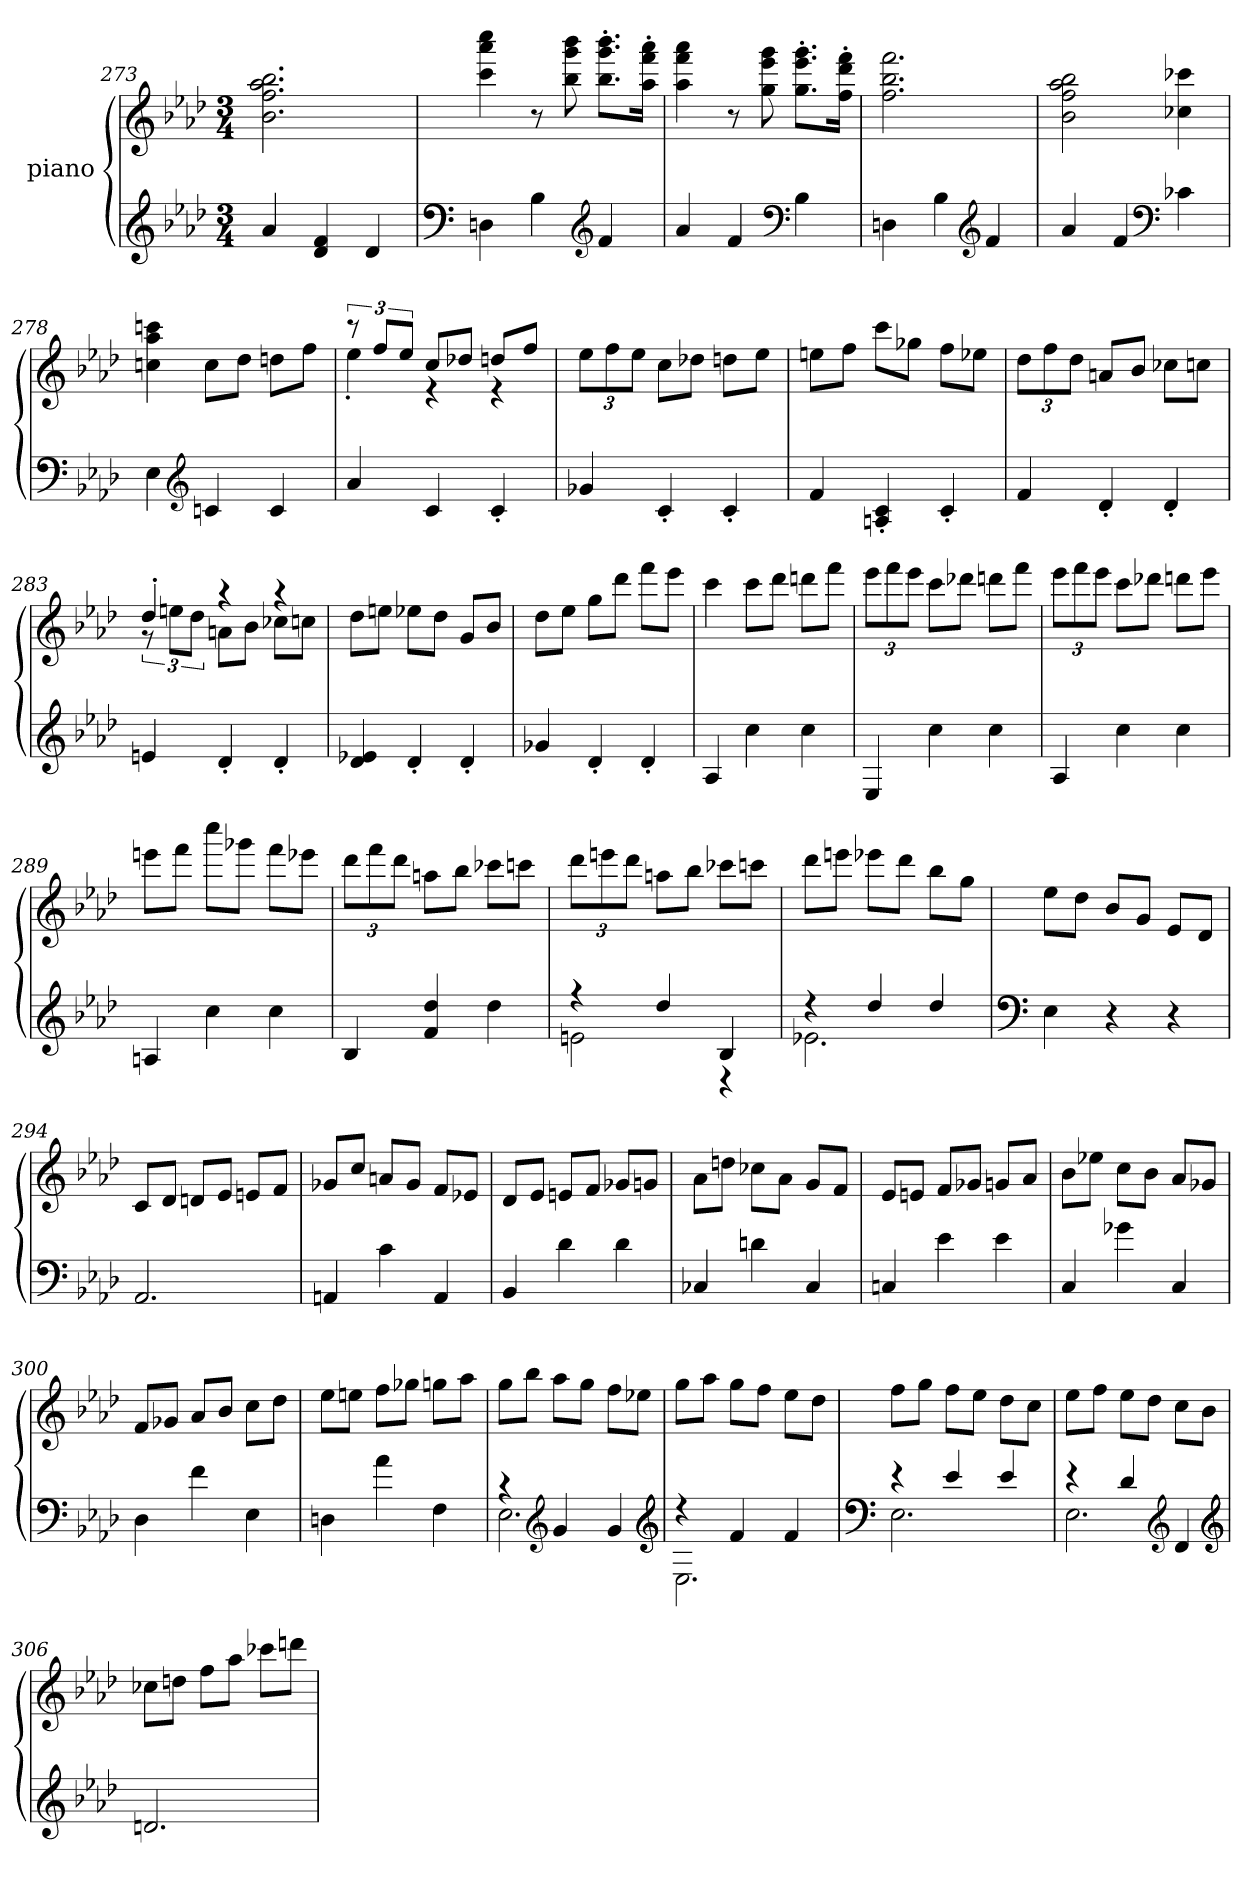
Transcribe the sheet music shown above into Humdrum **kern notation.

**kern	**kern
*part2	*part1
*staff2	*staff1
*I"piano	*I"piano
*clefG2	*clefG2
*k[b-e-a-d-]	*k[b-e-a-d-]
*M3/4	*M3/4
=273	=273
4a-/	2.b-\ 2.ff\ 2.aa-\ 2.bb-\
4d-/ 4f/	.
4d-/	.
=274	=274
*clefF4	*
4Dn\	4ccc\ 4aaa-\ 4cccc\
4B-\	8r
.	8bb-\ 8ggg\ 8bbb-\
*clefG2	*
4f/	8.bb-\'> 8.ggg\'> 8.bbb-\'>L
.	16aa-\'> 16fff\'> 16aaa-\'>Jk
=275	=275
4a-/	4aa-\ 4fff\ 4aaa-\
4f/	8r
.	8gg\ 8eee-\ 8ggg\
*clefF4	*
4B-\	8.gg\'> 8.eee-\'> 8.ggg\'>L
.	16ff\'> 16ddd-\'> 16fff\'>Jk
=276	=276
4Dn\	2.ff\ 2.bb-\ 2.fff\
4B-\	.
*clefG2	*
4f/	.
=277	=277
4a-/	2b-\ 2ff\ 2aa-\ 2bb-\
4f/	.
*clefF4	*
4c-X\	4cc-X\ 4ccc-X\
=278	=278
4E-\	4ccn\ 4aa-\ 4cccn\
*clefG2	*
4cn/	8cc\L
.	8dd-\J
4c/	8ddn\L
.	8ff\J
=279	=279
*	*^
4a-/	12r	4ee-'>\
.	12ff/L	.
.	12ee-/J	.
4c/	8cc/L	4r
.	8dd-X/J	.
4c'>/	8ddn/L	4r
.	8ff/J	.
*	*v	*v
=280	=280
4g-X/	12ee-\L
.	12ff\
.	12ee-\J
4c'>/	8cc\L
.	8dd-X\J
4c'>/	8ddn\L
.	8ee-\J
=281	=281
4f/	8een\L
.	8ff\J
4An/'> 4c/'>	8ccc\L
.	8gg-X\J
4c'>/	8ff\L
.	8ee-X\J
=282	=282
4f/	12dd-\L
.	12ff\
.	12dd-\J
4d-'>/	8an/L
.	8b-/J
4d-'>/	8cc-X\L
.	8ccn\J
=283	=283
*	*^
4en/	4dd-'>/	12r
.	.	12een\L
.	.	12dd-\J
4d-'>/	4r	8an\L
.	.	8b-\J
4d-'>/	4r	8cc-X\L
.	.	8ccn\J
*	*v	*v
=284	=284
4d-/ 4e-X/	8dd-\L
.	8een\J
4d-'>/	8ee-X\L
.	8dd-\J
4d-'>/	8g/L
.	8b-/J
=285	=285
4g-X/	8dd-\L
.	8ee-\J
4d-'>/	8gg\L
.	8ddd-\J
4d-'>/	8fff\L
.	8eee-\J
=286	=286
4A-/	4ccc\
4cc\	8ccc\L
.	8ddd-\J
4cc\	8dddn\L
.	8fff\J
=287	=287
4E-/	12eee-\L
.	12fff\
.	12eee-\J
4cc\	8ccc\L
.	8ddd-X\J
4cc\	8dddn\L
.	8fff\J
=288	=288
4A-/	12eee-\L
.	12fff\
.	12eee-\J
4cc\	8ccc\L
.	8ddd-X\J
4cc\	8dddn\L
.	8eee-\J
=289	=289
4An/	8eeen\L
.	8fff\J
4cc\	8cccc\L
.	8ggg-X\J
4cc\	8fff\L
.	8eee-X\J
=290	=290
4B-/	12ddd-\L
.	12fff\
.	12ddd-\J
4f/ 4dd-/	8aan\L
.	8bb-\J
4dd-\	8ccc-X\L
.	8cccn\J
=291	=291
*^	*
4r	2en\	12ddd-\L
.	.	12eeen\
.	.	12ddd-\J
4dd-/	.	8aan\L
.	.	8bb-\J
4B-/	4r	8ccc-X\L
.	.	8cccn\J
=292	=292	=292
4r	2.e-X\	8ddd-\L
.	.	8eeen\J
4dd-/	.	8eee-X\L
.	.	8ddd-\J
4dd-/	.	8bb-\L
.	.	8gg\J
*v	*v	*
=293	=293
*clefF4	*
4E-\	8ee-\L
.	8dd-\J
4r	8b-/L
.	8g/J
4r	8e-/L
.	8d-/J
=294	=294
2.AA-/	8c/L
.	8d-/J
.	8dn/L
.	8e-/J
.	8en/L
.	8f/J
=295	=295
4AAn/	8g-X/L
.	8cc/J
4c\	8an/L
.	8g-/J
4AA/	8f/L
.	8e-X/J
=296	=296
4BB-/	8d-/L
.	8e-/J
4d-\	8en/L
.	8f/J
4d-\	8g-X/L
.	8gn/J
=297	=297
4C-X/	8a-\L
.	8ddn\J
4dn\	8cc-X\L
.	8a-\J
4C-/	8g/L
.	8f/J
=298	=298
4Cn/	8e-/L
.	8en/J
4e-\	8f/L
.	8g-X/J
4e-\	8gn/L
.	8a-/J
=299	=299
4C/	8b-\L
.	8ee-X\J
4g-X\	8cc\L
.	8b-\J
4C/	8a-/L
.	8g-X/J
=300	=300
4D-\	8f/L
.	8g-X/J
4f\	8a-/L
.	8b-/J
4E-\	8cc\L
.	8dd-\J
=301	=301
4Dn\	8ee-\L
.	8een\J
4a-\	8ff\L
.	8gg-X\J
4F\	8ggn\L
.	8aa-\J
=302	=302
*^	*
4r	2.E-\	8gg\L
.	.	8bb-\J
*clefG2	*	*
4g/	.	8aa-\L
.	.	8gg\J
4g/	.	8ff\L
.	.	8ee-X\J
*clefG2	*	*
=303	=303	=303
4r	2.E-\	8gg\L
.	.	8aa-\J
4f/	.	8gg\L
.	.	8ff\J
4f/	.	8ee-\L
.	.	8dd-\J
=304	=304	=304
*clefF4	*	*
4r	2.E-\	8ff\L
.	.	8gg\J
4e-/	.	8ff\L
.	.	8ee-\J
4e-/	.	8dd-\L
.	.	8cc\J
=305	=305	=305
4r	2.E-\	8ee-\L
.	.	8ff\J
4d-/	.	8ee-\L
.	.	8dd-\J
*clefG2	*	*
4d-/	.	8cc\L
.	.	8b-\J
*v	*v	*
*clefG2	*
=306	=306
2.dn/	8cc-X\L
.	8ddn\J
.	8ff\L
.	8aa-\J
.	8ccc-\L
.	8dddn\J
=	=
*-	*-
